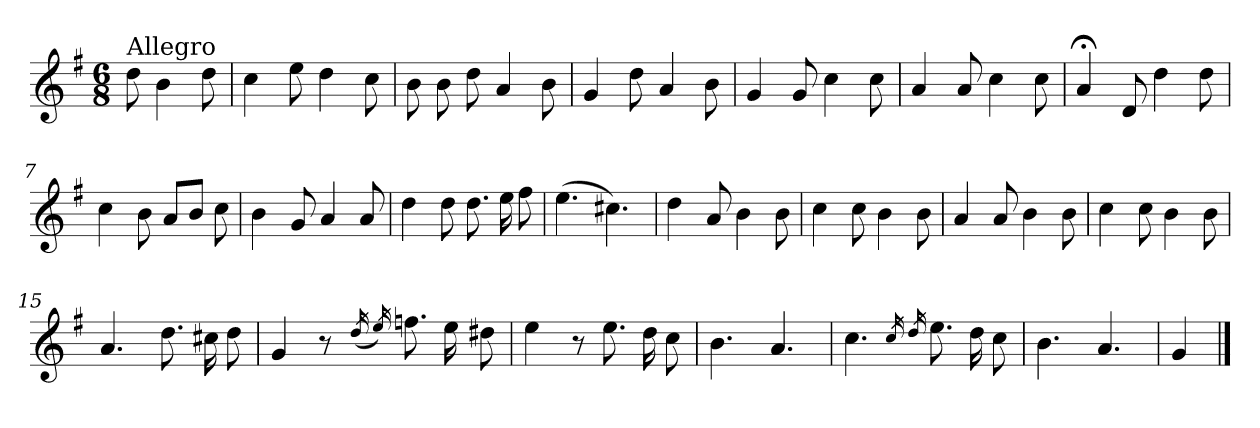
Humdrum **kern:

**kern
*part1
*staff1
*clefG2
*k[f#]
*G:
*M6/8
=
!LO:TX:a:t=Allegro
8dd\
4b\
8dd\
=1
4cc\
8ee\
4dd\
8cc\
=2
8b\
8b\
8dd\
4a/
8b\
=3
4g/
8dd\
4a/
8b\
=4
4g/
8g/
4cc\
8cc\
=5
4a/
8a/
4cc\
8cc\
=6
4a;</
8d/
4dd\
8dd\
=7
4cc\
8b\
8a/L
8b/J
8cc\
!!LO:LB:g=z
=8
4b\
8g/
4a/
8a/
=9
4dd\
8dd\
8.dd\
16ee\
8ff#\
=10
(>4.ee\
4.cc#X\)
=11
4dd\
8a/
4b\
8b\
=12
4cc\
8cc\
4b\
8b\
=13
4a/
8a/
4b\
8b\
=14
4cc\
8cc\
4b\
8b\
=15
4.a/
8.dd\
16cc#X\
8dd\
!!LO:LB:g=z
=16
4g/
8r
(<16qdd/
16qee/)
8.ffn\
16ee\
8dd#X\
=17
4ee\
8r
8.ee\
16dd\
8cc\
=18
4.b\
4.a/
=19
4.cc\
16qcc/
16qdd/
8.ee\
16dd\
8cc\
=20
4.b\
4.a/
=21
4g/
==
*-
